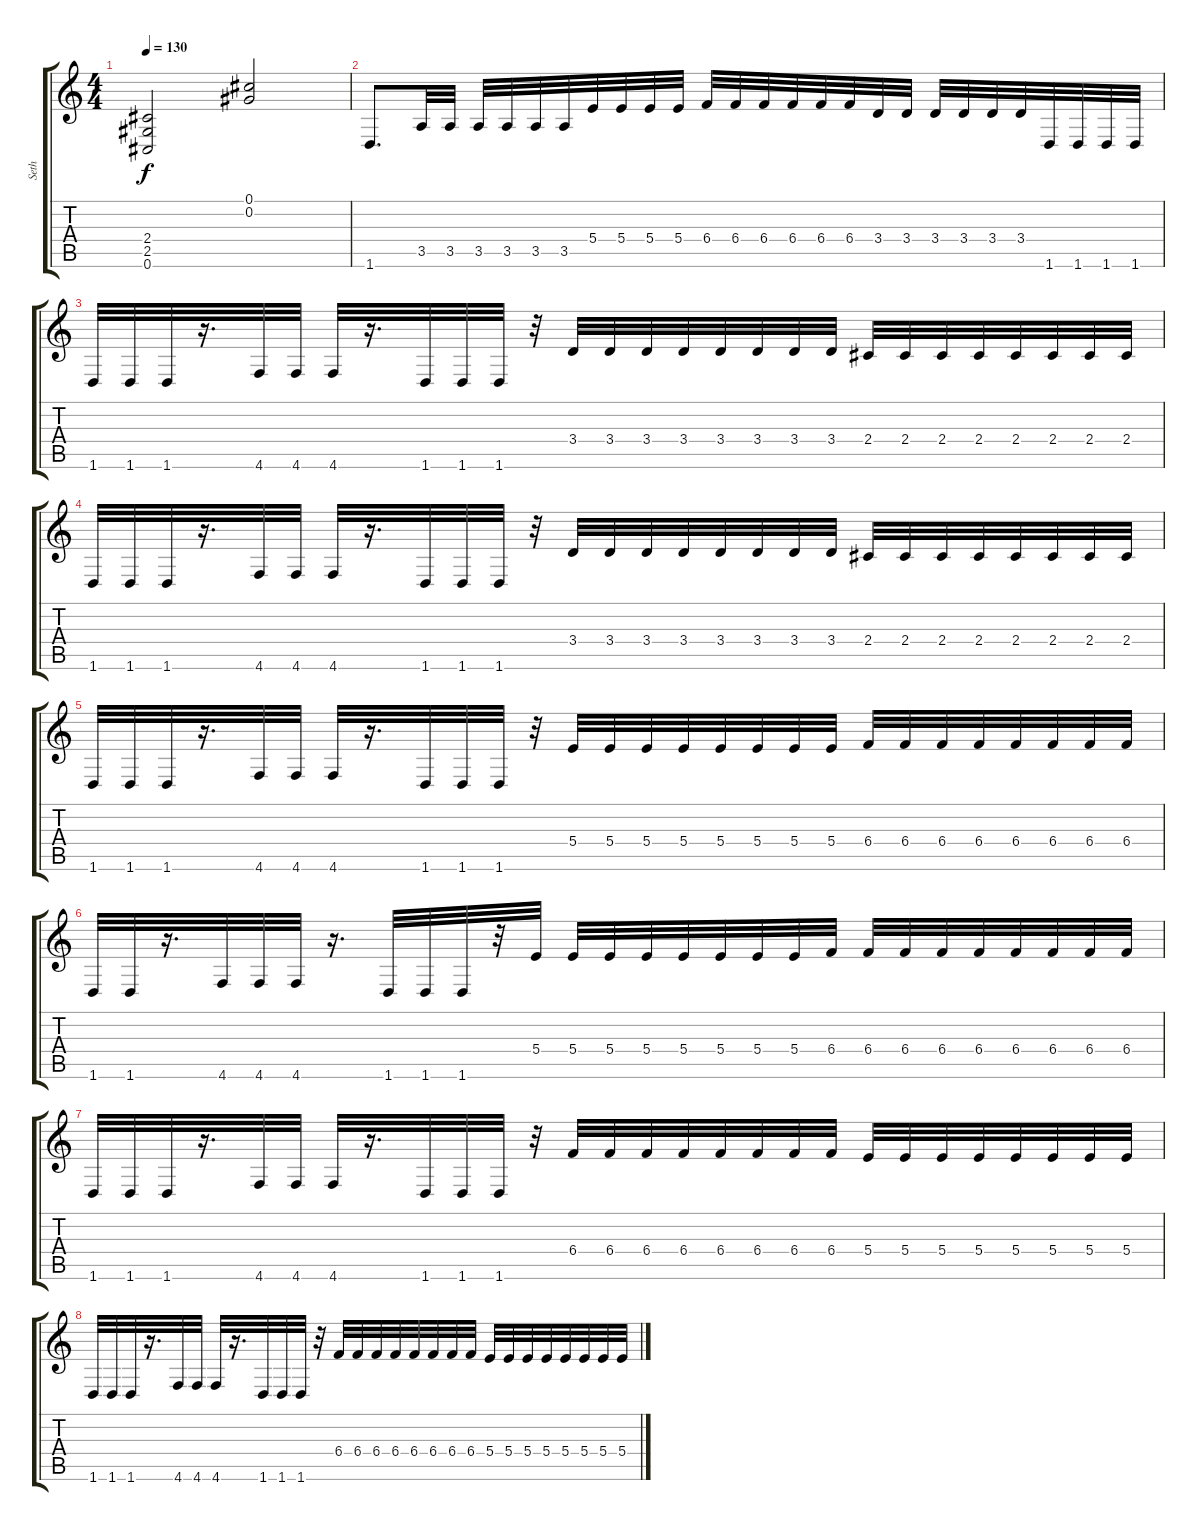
\track ("Seth" "Seth") {instrument distortionguitar}
\staff {score tabs}
\tuning (Db4 Ab3 E3 B2 Gb2 Db2) {hide}
\ts (4 4)
\tempo 130
\clef g2
\ks c
(2.4 2.5 0.6).2{dy f} (0.1 0.2).2 |
1.6.8{d} 3.5.32 3.5.32 3.5.32 3.5.32 3.5.32 3.5.32 5.4.32 5.4.32 5.4.32 5.4.32 6.4.32 6.4.32 6.4.32 6.4.32 6.4.32 6.4.32 3.4.32 3.4.32 3.4.32 3.4.32 3.4.32 3.4.32 1.6.32 1.6.32 1.6.32 1.6.32 |
1.6.32 1.6.32 1.6.32 r.16{d} 4.6.32 4.6.32 4.6.32 r.16{d} 1.6.32 1.6.32 1.6.32 r.32 3.4.32 3.4.32 3.4.32 3.4.32 3.4.32 3.4.32 3.4.32 3.4.32 2.4.32 2.4.32 2.4.32 2.4.32 2.4.32 2.4.32 2.4.32 2.4.32 |
1.6.32 1.6.32 1.6.32 r.16{d} 4.6.32 4.6.32 4.6.32 r.16{d} 1.6.32 1.6.32 1.6.32 r.32 3.4.32 3.4.32 3.4.32 3.4.32 3.4.32 3.4.32 3.4.32 3.4.32 2.4.32 2.4.32 2.4.32 2.4.32 2.4.32 2.4.32 2.4.32 2.4.32 |
1.6.32 1.6.32 1.6.32 r.16{d} 4.6.32 4.6.32 4.6.32 r.16{d} 1.6.32 1.6.32 1.6.32 r.32 5.4.32 5.4.32 5.4.32 5.4.32 5.4.32 5.4.32 5.4.32 5.4.32 6.4.32 6.4.32 6.4.32 6.4.32 6.4.32 6.4.32 6.4.32 6.4.32 |
1.6.32 1.6.32 r.16{d} 4.6.32 4.6.32 4.6.32 r.16{d} 1.6.32 1.6.32 1.6.32 r.32 5.4.32 5.4.32 5.4.32 5.4.32 5.4.32 5.4.32 5.4.32 5.4.32 6.4.32 6.4.32 6.4.32 6.4.32 6.4.32 6.4.32 6.4.32 6.4.32 6.4.32 |
1.6.32 1.6.32 1.6.32 r.16{d} 4.6.32 4.6.32 4.6.32 r.16{d} 1.6.32 1.6.32 1.6.32 r.32 6.4.32 6.4.32 6.4.32 6.4.32 6.4.32 6.4.32 6.4.32 6.4.32 5.4.32 5.4.32 5.4.32 5.4.32 5.4.32 5.4.32 5.4.32 5.4.32 |
1.6.32 1.6.32 1.6.32 r.16{d} 4.6.32 4.6.32 4.6.32 r.16{d} 1.6.32 1.6.32 1.6.32 r.32 6.4.32 6.4.32 6.4.32 6.4.32 6.4.32 6.4.32 6.4.32 6.4.32 5.4.32 5.4.32 5.4.32 5.4.32 5.4.32 5.4.32 5.4.32 5.4.32
